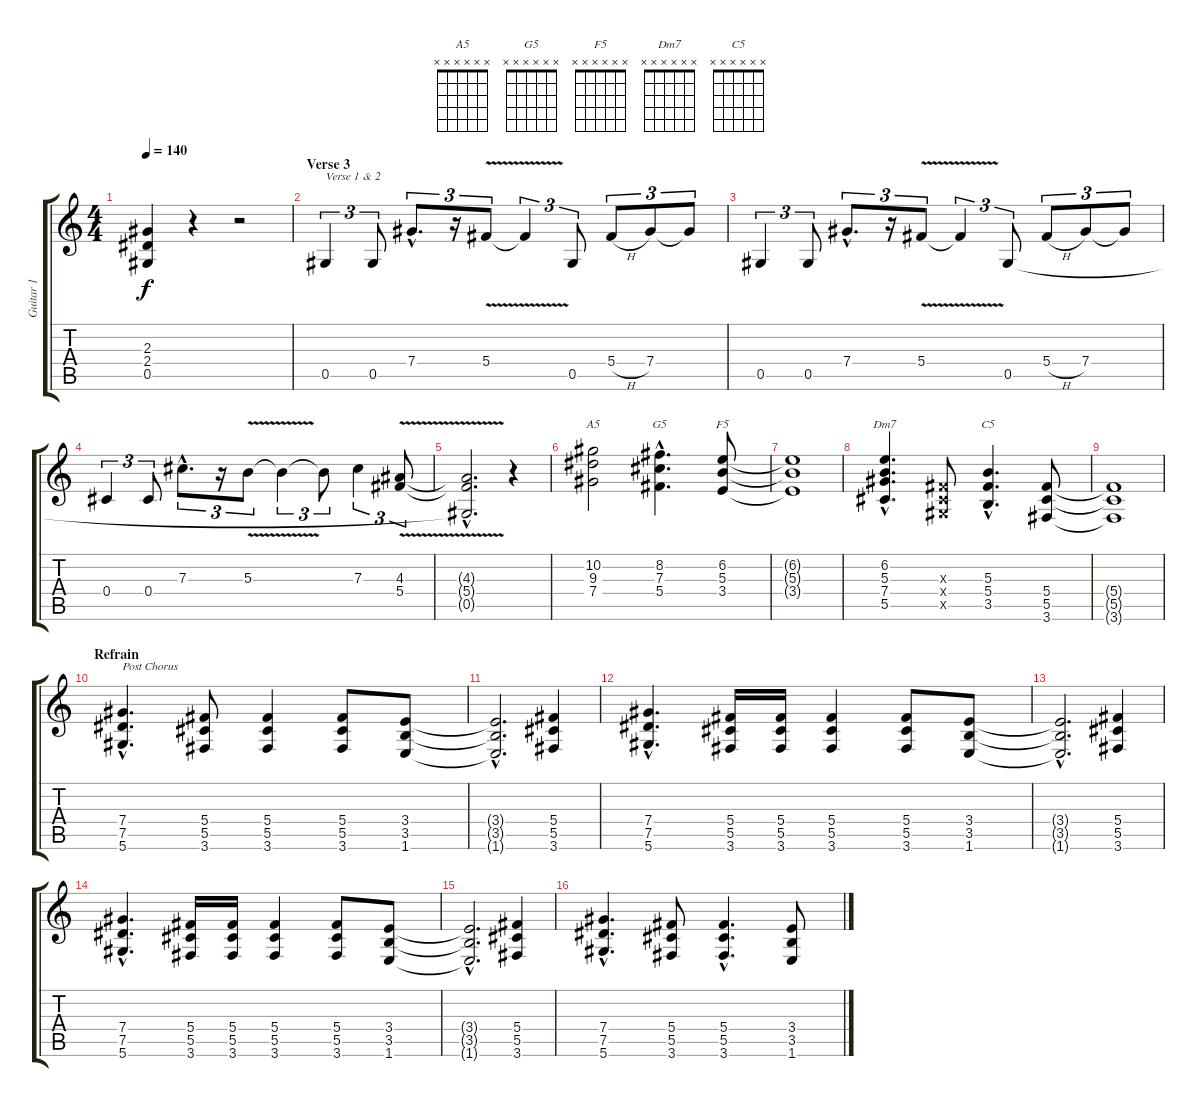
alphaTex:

\track ("Guitar 1" "Guitar 1") {instrument distortionguitar}
\staff {score tabs}
\tuning (Eb4 Bb3 Gb3 Db3 Ab2 Eb2) {hide}
\chord ("A5" x x x x x x)
\chord ("G5" x x x x x x)
\chord ("F5" x x x x x x)
\chord ("Dm7" x x x x x x)
\chord ("C5" x x x x x x)
\ts (4 4)
\tempo 140
\clef g2
\ks c
(2.3 2.4 0.5).4{dy f} r.4 r.2 |
\section ("" "Verse 3")
0.5.4{tu (3 2) txt "Verse 1 & 2"} 0.5.8{tu (3 2)} 7.4{hac}.8{d tu (3 2)} r.16{tu (3 2)} 5.4{v}.8{tu (3 2)} 5.4{t}.4{tu (3 2)} 0.5.8{tu (3 2)} 5.4{h}.8{tu (3 2)} 7.4.8{tu (3 2)} 7.4{t}.8{tu (3 2)} |
0.5.4{tu (3 2)} 0.5.8{tu (3 2)} 7.4{hac}.8{d tu (3 2)} r.16{tu (3 2)} 5.4{v}.8{tu (3 2)} 5.4{t}.4{tu (3 2)} 0.5.8{tu (3 2)} 5.4{h}.8{tu (3 2)} 7.4.8{tu (3 2)} 7.4{t}.8{tu (3 2)} |
0.4.4{tu (3 2)} 0.4.8{tu (3 2)} 7.3{hac}.8{d tu (3 2)} r.16{tu (3 2)} 5.3{v}.8{tu (3 2)} 5.3{t}.4{tu (3 2)} 5.3{t}.8{tu (3 2)} 7.3.4{tu (3 2)} (4.3{v} 5.4{v}).8{tu (3 2)} |
(4.3{hac t} 5.4{hac t} 0.5{hac t}).2{d} r.4 |
(10.2 9.3 7.4).2{ch "A5"} (8.2{hac} 7.3{hac} 5.4{hac}).4{d ch "G5"} (6.2 5.3 3.4).8{ch "F5"} |
(6.2{t} 5.3{t} 3.4{t}).1 |
(6.2{hac} 5.3{hac} 7.4{hac} 5.5{hac}).4{d ch "Dm7"} (0.3{x} 0.4{x} 0.5{x}).8 (5.3{hac} 5.4{hac} 3.5{hac}).4{d ch "C5"} (5.4 5.5 3.6).8 |
(5.4{t} 5.5{t} 3.6{t}).1 |
\section ("" "Refrain")
(7.4{hac} 7.5{hac} 5.6{hac}).4{d txt "Post Chorus"} (5.4 5.5 3.6).8 (5.4 5.5 3.6).4 (5.4 5.5 3.6).8 (3.4 3.5 1.6).8 |
(3.4{hac t} 3.5{hac t} 1.6{hac t}).2{d} (5.4 5.5 3.6).4 |
(7.4{hac} 7.5{hac} 5.6{hac}).4{d} (5.4 5.5 3.6).16 (5.4 5.5 3.6).16 (5.4 5.5 3.6).4 (5.4 5.5 3.6).8 (3.4 3.5 1.6).8 |
(3.4{hac t} 3.5{hac t} 1.6{hac t}).2{d} (5.4 5.5 3.6).4 |
(7.4{hac} 7.5{hac} 5.6{hac}).4{d} (5.4 5.5 3.6).16 (5.4 5.5 3.6).16 (5.4 5.5 3.6).4 (5.4 5.5 3.6).8 (3.4 3.5 1.6).8 |
(3.4{hac t} 3.5{hac t} 1.6{hac t}).2{d} (5.4 5.5 3.6).4 |
(7.4{hac} 7.5{hac} 5.6{hac}).4{d} (5.4 5.5 3.6).8 (5.4{hac} 5.5{hac} 3.6{hac}).4{d} (3.4 3.5 1.6).8
